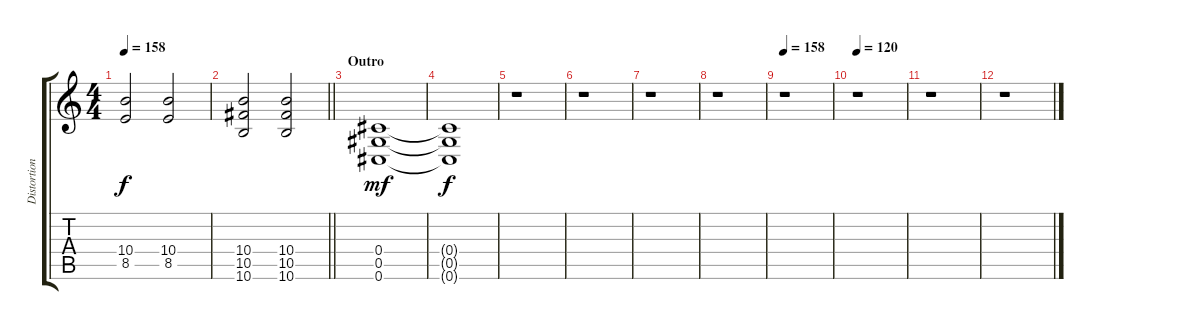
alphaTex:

\track ("Distortion Guitar" "Distortion") {instrument overdrivenguitar}
\staff {score tabs}
\tuning (Eb4 Bb3 Gb3 Db3 Ab2 Db2) {hide}
\ts (4 4)
\tempo 158
\clef g2
\ks c
(10.4 8.5).2{dy f} (10.4 8.5).2 |
\barLineRight lightlight
(10.4 10.5 10.6).2 (10.4 10.5 10.6).2 |
\section ("" "Outro")
(0.4 0.5 0.6).1{dy mf volume 13} |
(0.4{t} 0.5{t} 0.6{t}).1{dy f} |
r.1{volume 2} |
r.1 |
r.1 |
r.1 |
\tempo 158
r.1 |
\tempo 120
r.1 |
r.1 |
r.1
